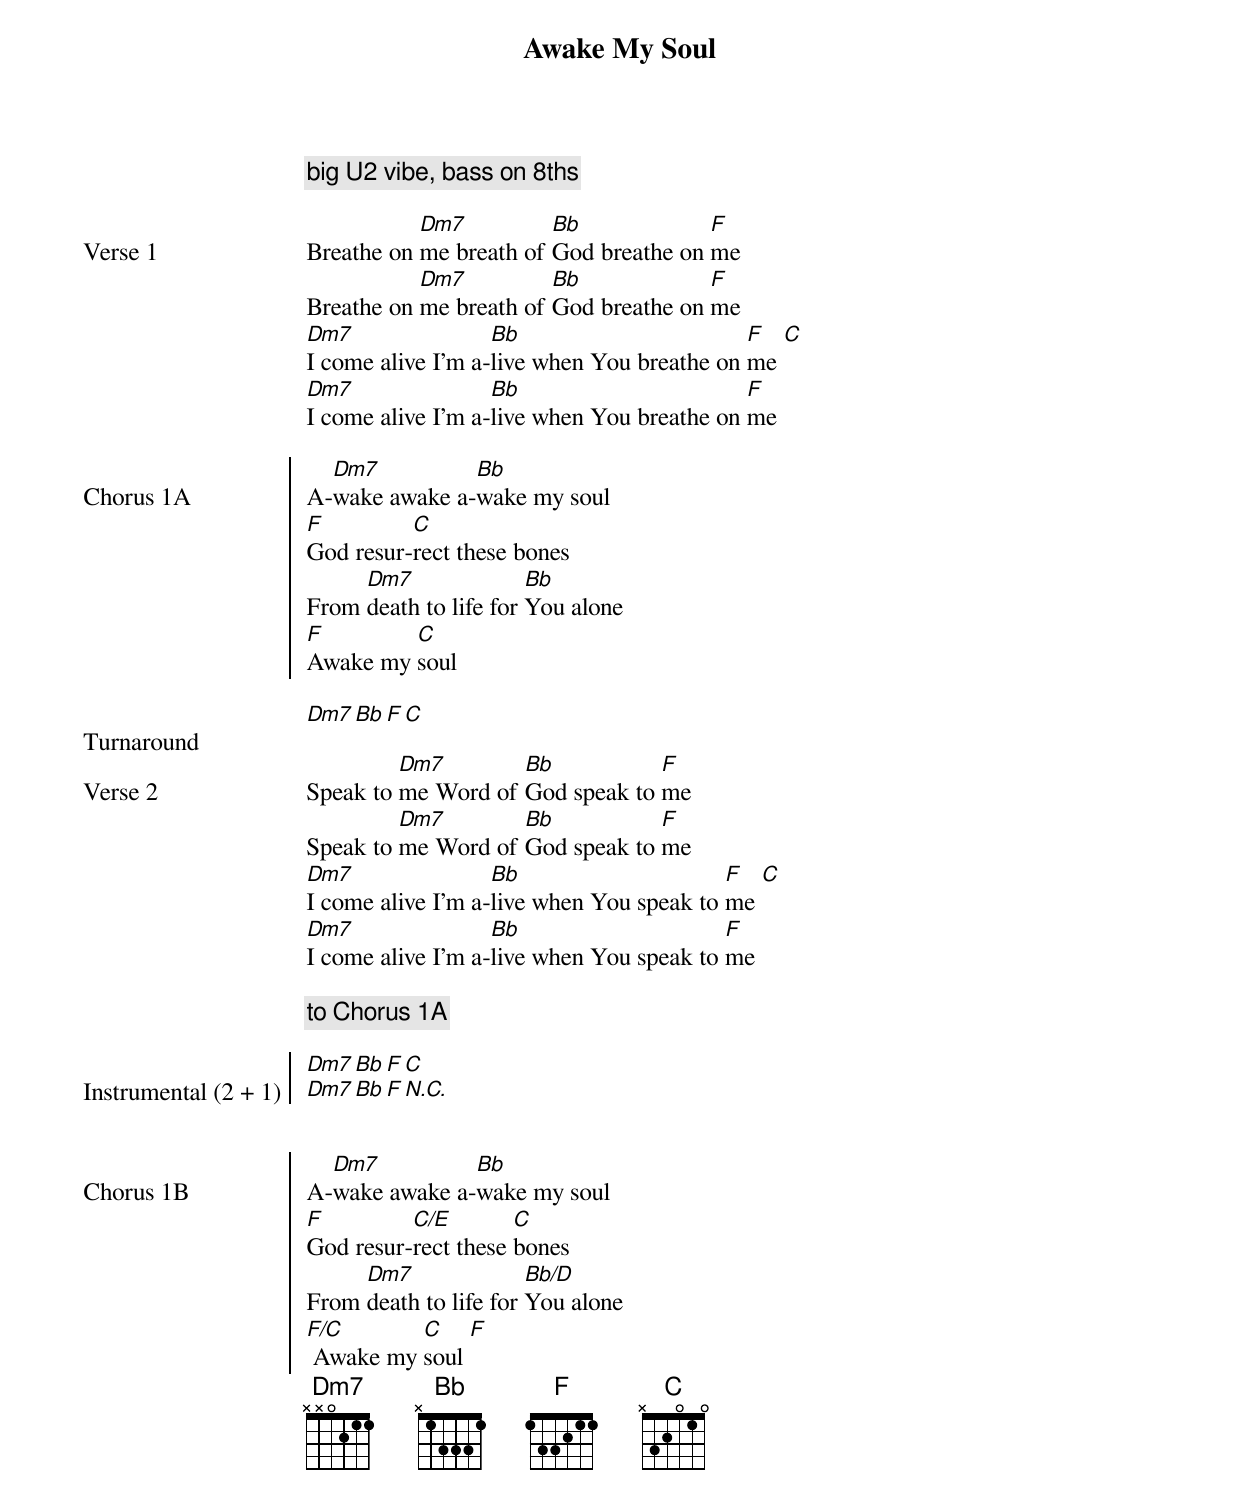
{title: Awake My Soul}
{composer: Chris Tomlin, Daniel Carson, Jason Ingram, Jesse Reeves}
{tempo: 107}
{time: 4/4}
{transpose: }
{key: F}

{c: big U2 vibe, bass on 8ths}

{start_of_verse: Verse 1}
Breathe on [Dm7]me breath of [Bb]God breathe on [F]me
Breathe on [Dm7]me breath of [Bb]God breathe on [F]me
[Dm7]I come alive I'm a-[Bb]live when You breathe on [F]me [C]
[Dm7]I come alive I'm a-[Bb]live when You breathe on [F]me
{end_of_verse: Verse 1}

{soc: Chorus 1A}
A-[Dm7]wake awake a-[Bb]wake my soul
[F]God resur-[C]rect these bones
From [Dm7]death to life for [Bb]You alone
[F]Awake my [C]soul
{eoc: Chorus 1A}

{start_of_verse: Turnaround}
[Dm7][Bb][F][C]
{end_of_verse: Verse 2}

{start_of_verse: Verse 2}
Speak to [Dm7]me Word of [Bb]God speak to [F]me
Speak to [Dm7]me Word of [Bb]God speak to [F]me
[Dm7]I come alive I'm a-[Bb]live when You speak to [F]me [C]
[Dm7]I come alive I'm a-[Bb]live when You speak to [F]me
{end_of_verse: Verse 2}

{c: to Chorus 1A}

{soc: Instrumental (2 + 1)}
[Dm7][Bb][F][C]
[Dm7][Bb][F][N.C.]

{eoc: Instrumental}

{soc: Chorus 1B}
A-[Dm7]wake awake a-[Bb]wake my soul
[F]God resur-[C/E]rect these [C]bones
From [Dm7]death to life for [Bb/D]You alone
[F/C] Awake my [C]soul [F]
{eoc: Chorus 1B}
